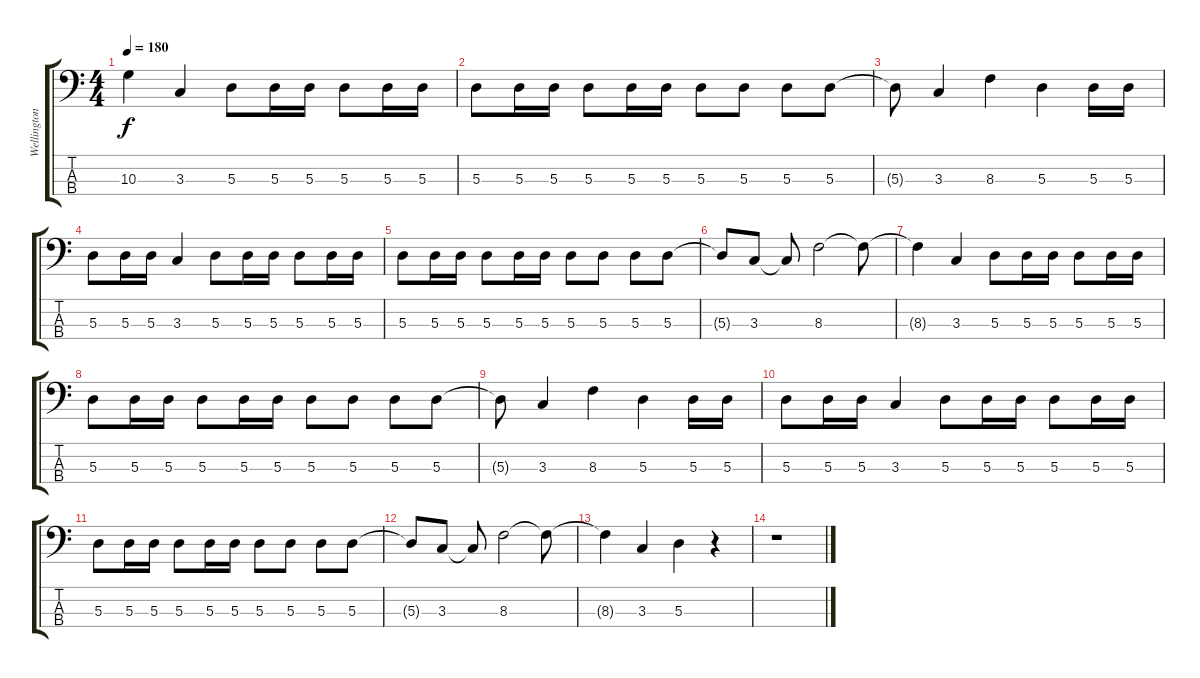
\track ("Wellington Veloso" "Wellington") {instrument electricbasspick}
\staff {score tabs}
\tuning (G2 D2 A1 E1) {hide}
\ts (4 4)
\tempo 180
\clef f4
\ks c
10.3{t}.4{dy f} 3.3.4 5.3.8 5.3.16 5.3.16 5.3.8 5.3.16 5.3.16 |
5.3.8 5.3.16 5.3.16 5.3.8 5.3.16 5.3.16 5.3.8 5.3.8 5.3.8 5.3.8 |
5.3{t}.8 3.3.4 8.3.4 5.3.4 5.3.16 5.3.16 |
5.3.8 5.3.16 5.3.16 3.3.4 5.3.8 5.3.16 5.3.16 5.3.8 5.3.16 5.3.16 |
5.3.8 5.3.16 5.3.16 5.3.8 5.3.16 5.3.16 5.3.8 5.3.8 5.3.8 5.3.8 |
5.3{t}.8 3.3.8 3.3{t}.8 8.3.2 8.3{t}.8 |
8.3{t}.4 3.3.4 5.3.8 5.3.16 5.3.16 5.3.8 5.3.16 5.3.16 |
5.3.8 5.3.16 5.3.16 5.3.8 5.3.16 5.3.16 5.3.8 5.3.8 5.3.8 5.3.8 |
5.3{t}.8 3.3.4 8.3.4 5.3.4 5.3.16 5.3.16 |
5.3.8 5.3.16 5.3.16 3.3.4 5.3.8 5.3.16 5.3.16 5.3.8 5.3.16 5.3.16 |
5.3.8 5.3.16 5.3.16 5.3.8 5.3.16 5.3.16 5.3.8 5.3.8 5.3.8 5.3.8 |
5.3{t}.8 3.3.8 3.3{t}.8 8.3.2 8.3{t}.8 |
8.3{t}.4 3.3.4 5.3.4 r.4 |
r.1
